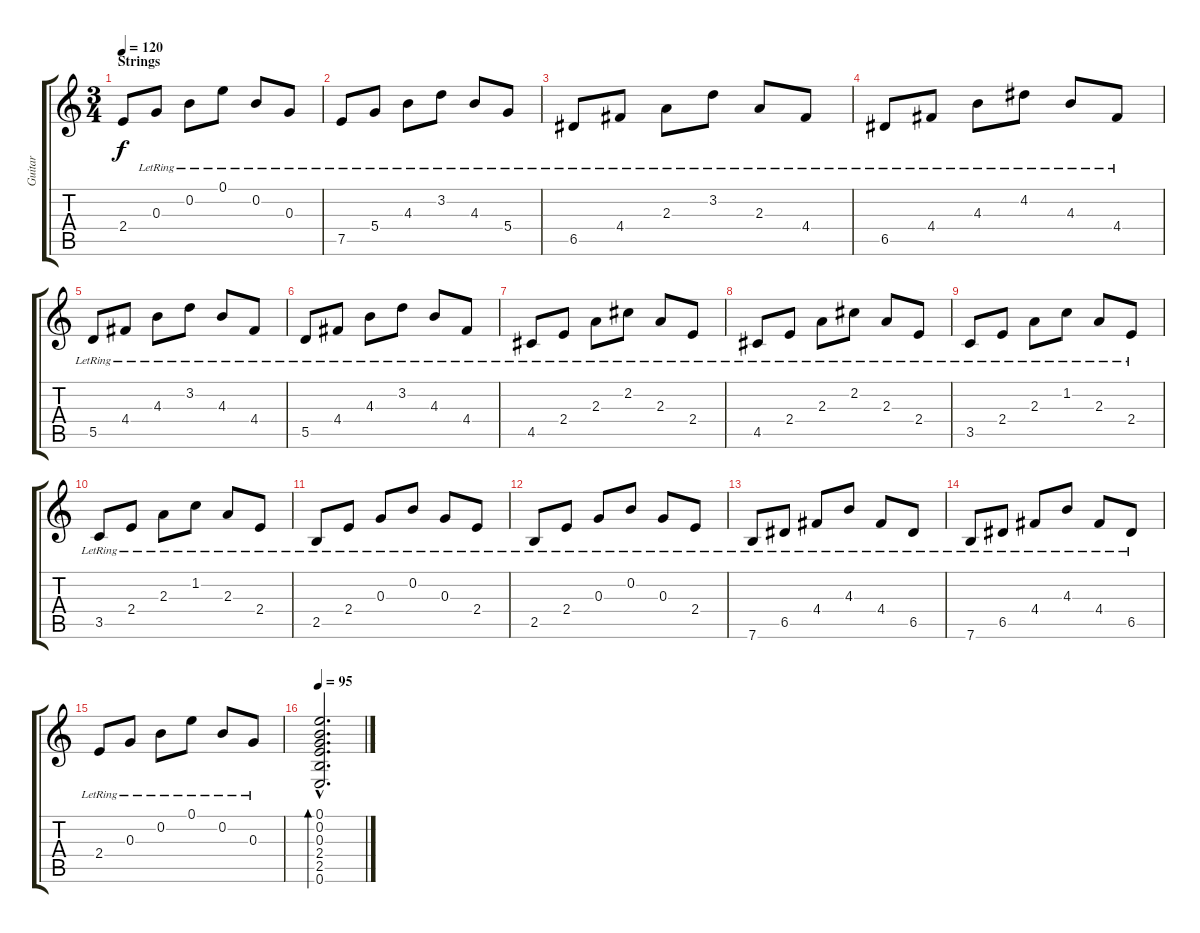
\track ("Guitar" "Guitar") {instrument acousticguitarsteel}
\staff {score tabs}
\tuning (E4 B3 G3 D3 A2 E2) {hide}
\ts (3 4)
\section ("" "Strings")
\tempo 120
\clef g2
\ks c
2.4.8{dy f} 0.3{lr}.8 0.2{lr}.8 0.1{lr}.8 0.2{lr}.8 0.3{lr}.8 |
7.5{lr}.8 5.4{lr}.8 4.3{lr}.8 3.2{lr}.8 4.3{lr}.8 5.4{lr}.8 |
6.5{lr}.8 4.4{lr}.8 2.3{lr}.8 3.2{lr}.8 2.3{lr}.8 4.4{lr}.8 |
6.5{lr}.8 4.4{lr}.8 4.3{lr}.8 4.2{lr}.8 4.3{lr}.8 4.4{lr}.8 |
5.5{lr}.8 4.4{lr}.8 4.3{lr}.8 3.2{lr}.8 4.3{lr}.8 4.4{lr}.8 |
5.5{lr}.8 4.4{lr}.8 4.3{lr}.8 3.2{lr}.8 4.3{lr}.8 4.4{lr}.8 |
4.5{lr}.8 2.4{lr}.8 2.3{lr}.8 2.2{lr}.8 2.3{lr}.8 2.4{lr}.8 |
4.5{lr}.8 2.4{lr}.8 2.3{lr}.8 2.2{lr}.8 2.3{lr}.8 2.4{lr}.8 |
3.5{lr}.8 2.4{lr}.8 2.3{lr}.8 1.2{lr}.8 2.3{lr}.8 2.4{lr}.8 |
3.5{lr}.8 2.4{lr}.8 2.3{lr}.8 1.2{lr}.8 2.3{lr}.8 2.4{lr}.8 |
2.5{lr}.8 2.4{lr}.8 0.3{lr}.8 0.2{lr}.8 0.3{lr}.8 2.4{lr}.8 |
2.5{lr}.8 2.4{lr}.8 0.3{lr}.8 0.2{lr}.8 0.3{lr}.8 2.4{lr}.8 |
7.6{lr}.8 6.5{lr}.8 4.4{lr}.8 4.3{lr}.8 4.4{lr}.8 6.5{lr}.8 |
7.6{lr}.8 6.5{lr}.8 4.4{lr}.8 4.3{lr}.8 4.4{lr}.8 6.5{lr}.8 |
2.4{lr}.8 0.3{lr}.8 0.2{lr}.8 0.1{lr}.8 0.2{lr}.8 0.3{lr}.8 |
\tempo 95
(0.1{hac} 0.2{hac} 0.3{hac} 2.4{hac} 2.5{hac} 0.6{hac}).2{d bd 240 volume 0}
